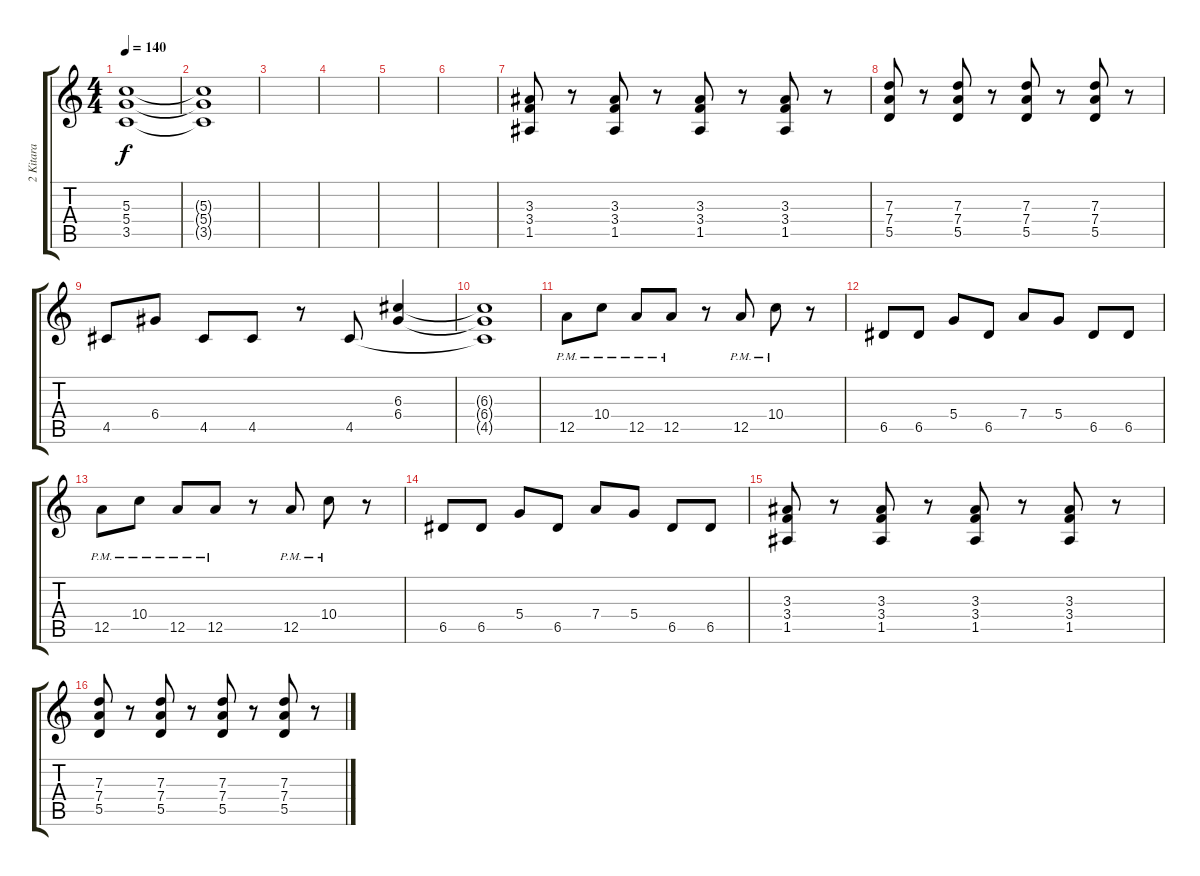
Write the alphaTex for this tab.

\track ("2 Kitara" "2 Kitara") {instrument distortionguitar}
\staff {score tabs}
\tuning (E4 B3 G3 D3 A2 E2) {hide}
\ts (4 4)
\tempo 140
\clef g2
\ks c
(5.3 5.4 3.5).1{dy f} |
(5.3{t} 5.4{t} 3.5{t}).1 |
|
|
|
|
(3.3 3.4 1.5).8 r.8 (3.3 3.4 1.5).8 r.8 (3.3 3.4 1.5).8 r.8 (3.3 3.4 1.5).8 r.8 |
(7.3 7.4 5.5).8 r.8 (7.3 7.4 5.5).8 r.8 (7.3 7.4 5.5).8 r.8 (7.3 7.4 5.5).8 r.8 |
4.5.8 6.4.8 4.5.8 4.5.8 r.8 4.5.8 (6.3 6.4).4 |
(6.3{t} 6.4{t} 4.5{t}).1 |
12.5{pm}.8 10.4{pm}.8 12.5{pm}.8 12.5{pm}.8 r.8 12.5{pm}.8 10.4{pm}.8 r.8 |
6.5.8 6.5.8 5.4.8 6.5.8 7.4.8 5.4.8 6.5.8 6.5.8 |
12.5{pm}.8 10.4{pm}.8 12.5{pm}.8 12.5{pm}.8 r.8 12.5{pm}.8 10.4{pm}.8 r.8 |
6.5.8 6.5.8 5.4.8 6.5.8 7.4.8 5.4.8 6.5.8 6.5.8 |
(3.3 3.4 1.5).8 r.8 (3.3 3.4 1.5).8 r.8 (3.3 3.4 1.5).8 r.8 (3.3 3.4 1.5).8 r.8 |
(7.3 7.4 5.5).8 r.8 (7.3 7.4 5.5).8 r.8 (7.3 7.4 5.5).8 r.8 (7.3 7.4 5.5).8 r.8
